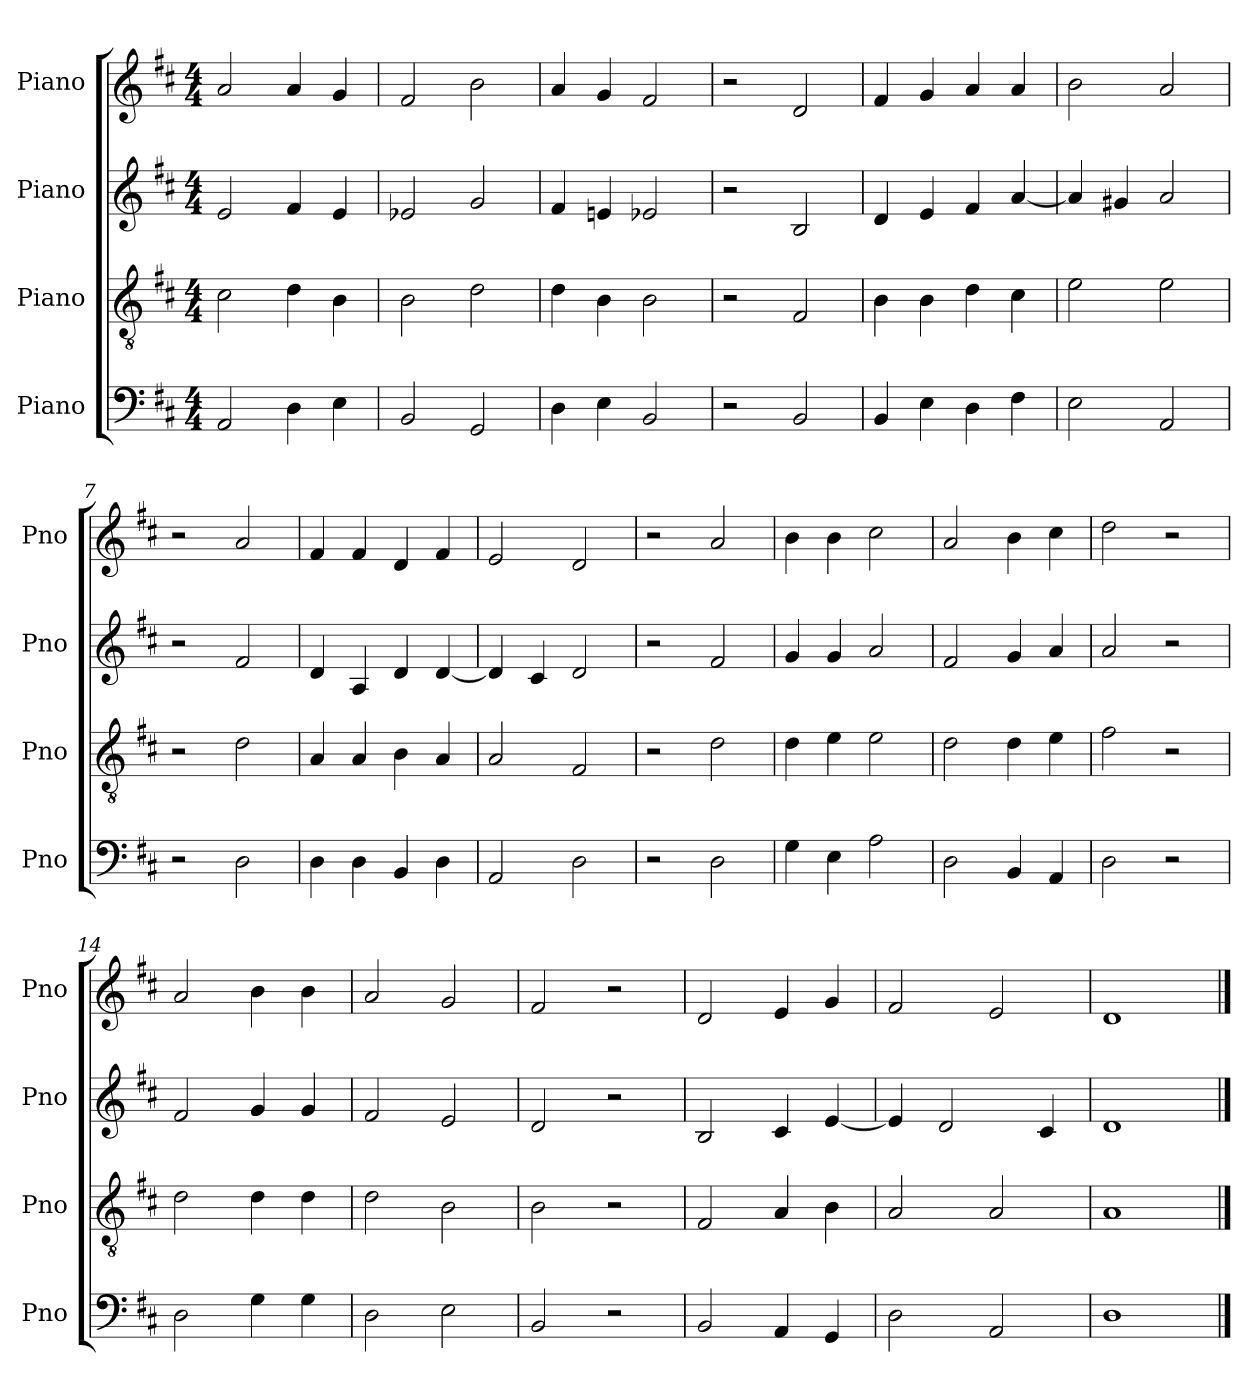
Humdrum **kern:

**kern	**kern	**kern	**kern
*part4	*part3	*part2	*part1
*staff4	*staff3	*staff2	*staff1
*I"Piano	*I"Piano	*I"Piano	*I"Piano
*I'Pno	*I'Pno	*I'Pno	*I'Pno
*clefF4	*clefGv2	*clefG2	*clefG2
*k[f#c#]	*k[f#c#]	*k[f#c#]	*k[f#c#]
*M4/4	*M4/4	*M4/4	*M4/4
=1	=1	=1	=1
2AA/	2c#\	2e/	2a/
4D\	4d\	4f#/	4a/
4E\	4B\	4e/	4g/
=2	=2	=2	=2
2BB/	2B\	2e-X/	2f#/
2GG/	2d\	2g/	2b\
=3	=3	=3	=3
4D\	4d\	4f#/	4a/
4E\	4B\	4en/	4g/
2BB/	2B\	2e-X/	2f#/
=4	=4	=4	=4
2r	2r	2r	2r
2BB/	2F#/	2B/	2d/
=5	=5	=5	=5
4BB/	4B\	4d/	4f#/
4E\	4B\	4e/	4g/
4D\	4d\	4f#/	4a/
4F#\	4c#\	[4a/	4a/
=6	=6	=6	=6
2E\	2e\	4a/]	2b\
.	.	4g#X/	.
2AA/	2e\	2a/	2a/
=7	=7	=7	=7
2r	2r	2r	2r
2D\	2d\	2f#/	2a/
=8	=8	=8	=8
4D\	4A/	4d/	4f#/
4D\	4A/	4A/	4f#/
4BB/	4B\	4d/	4d/
4D\	4A/	[4d/	4f#/
=9	=9	=9	=9
2AA/	2A/	4d/]	2e/
.	.	4c#/	.
2D\	2F#/	2d/	2d/
!!LO:LB:g=z
=10	=10	=10	=10
2r	2r	2r	2r
2D\	2d\	2f#/	2a/
=11	=11	=11	=11
4G\	4d\	4g/	4b\
4E\	4e\	4g/	4b\
2A\	2e\	2a/	2cc#\
=12	=12	=12	=12
2D\	2d\	2f#/	2a/
4BB/	4d\	4g/	4b\
4AA/	4e\	4a/	4cc#\
=13	=13	=13	=13
2D\	2f#\	2a/	2dd\
2r	2r	2r	2r
=14	=14	=14	=14
2D\	2d\	2f#/	2a/
4G\	4d\	4g/	4b\
4G\	4d\	4g/	4b\
=15	=15	=15	=15
2D\	2d\	2f#/	2a/
2E\	2B\	2e/	2g/
=16	=16	=16	=16
2BB/	2B\	2d/	2f#/
2r	2r	2r	2r
=17	=17	=17	=17
2BB/	2F#/	2B/	2d/
4AA/	4A/	4c#/	4e/
4GG/	4B\	[4e/	4g/
=18	=18	=18	=18
2D\	2A/	4e/]	2f#/
.	.	2d/	.
2AA/	2A/	.	2e/
.	.	4c#/	.
=19	=19	=19	=19
1D	1A	1d	1d
==	==	==	==
*-	*-	*-	*-
